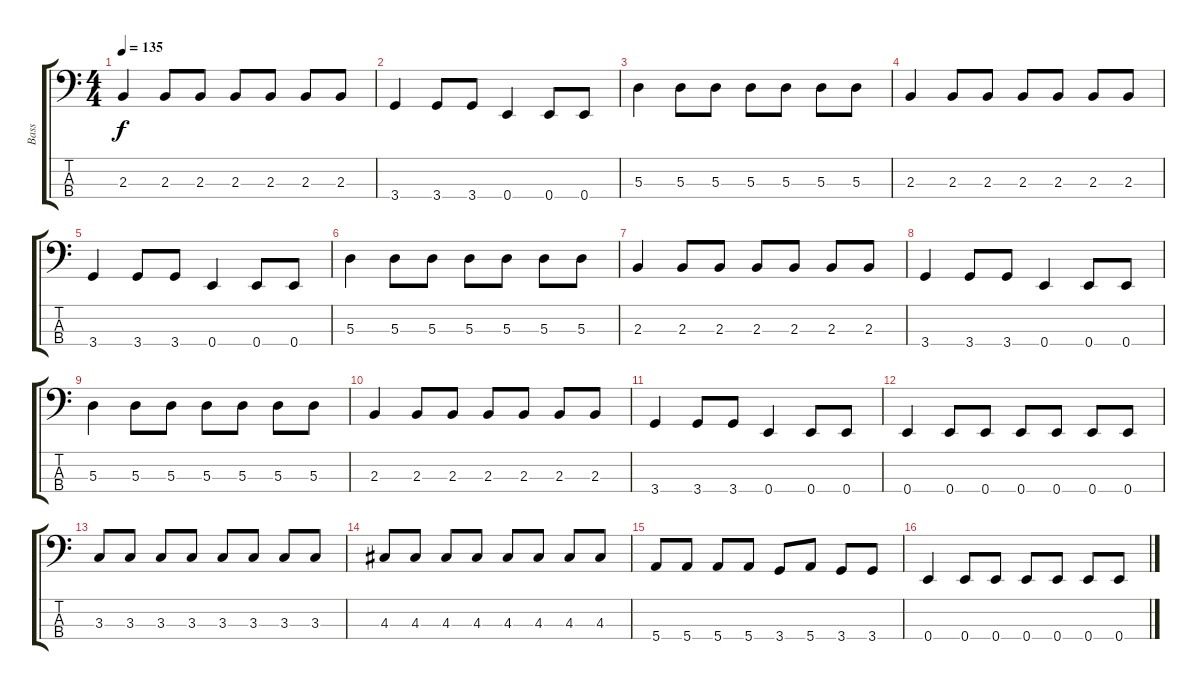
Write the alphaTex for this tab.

\track ("Bass" "Bass") {instrument electricbassfinger}
\staff {score tabs}
\tuning (G2 D2 A1 E1) {hide}
\ts (4 4)
\tempo 135
\clef f4
\ks c
2.3.4{dy f} 2.3.8 2.3.8 2.3.8 2.3.8 2.3.8 2.3.8 |
3.4.4 3.4.8 3.4.8 0.4.4 0.4.8 0.4.8 |
5.3.4 5.3.8 5.3.8 5.3.8 5.3.8 5.3.8 5.3.8 |
2.3.4 2.3.8 2.3.8 2.3.8 2.3.8 2.3.8 2.3.8 |
3.4.4 3.4.8 3.4.8 0.4.4 0.4.8 0.4.8 |
5.3.4 5.3.8 5.3.8 5.3.8 5.3.8 5.3.8 5.3.8 |
2.3.4 2.3.8 2.3.8 2.3.8 2.3.8 2.3.8 2.3.8 |
3.4.4 3.4.8 3.4.8 0.4.4 0.4.8 0.4.8 |
5.3.4 5.3.8 5.3.8 5.3.8 5.3.8 5.3.8 5.3.8 |
2.3.4 2.3.8 2.3.8 2.3.8 2.3.8 2.3.8 2.3.8 |
3.4.4 3.4.8 3.4.8 0.4.4 0.4.8 0.4.8 |
0.4.4 0.4.8 0.4.8 0.4.8 0.4.8 0.4.8 0.4.8 |
3.3.8 3.3.8 3.3.8 3.3.8 3.3.8 3.3.8 3.3.8 3.3.8 |
4.3.8 4.3.8 4.3.8 4.3.8 4.3.8 4.3.8 4.3.8 4.3.8 |
5.4.8 5.4.8 5.4.8 5.4.8 3.4.8 5.4.8 3.4.8 3.4.8 |
0.4.4 0.4.8 0.4.8 0.4.8 0.4.8 0.4.8 0.4.8
